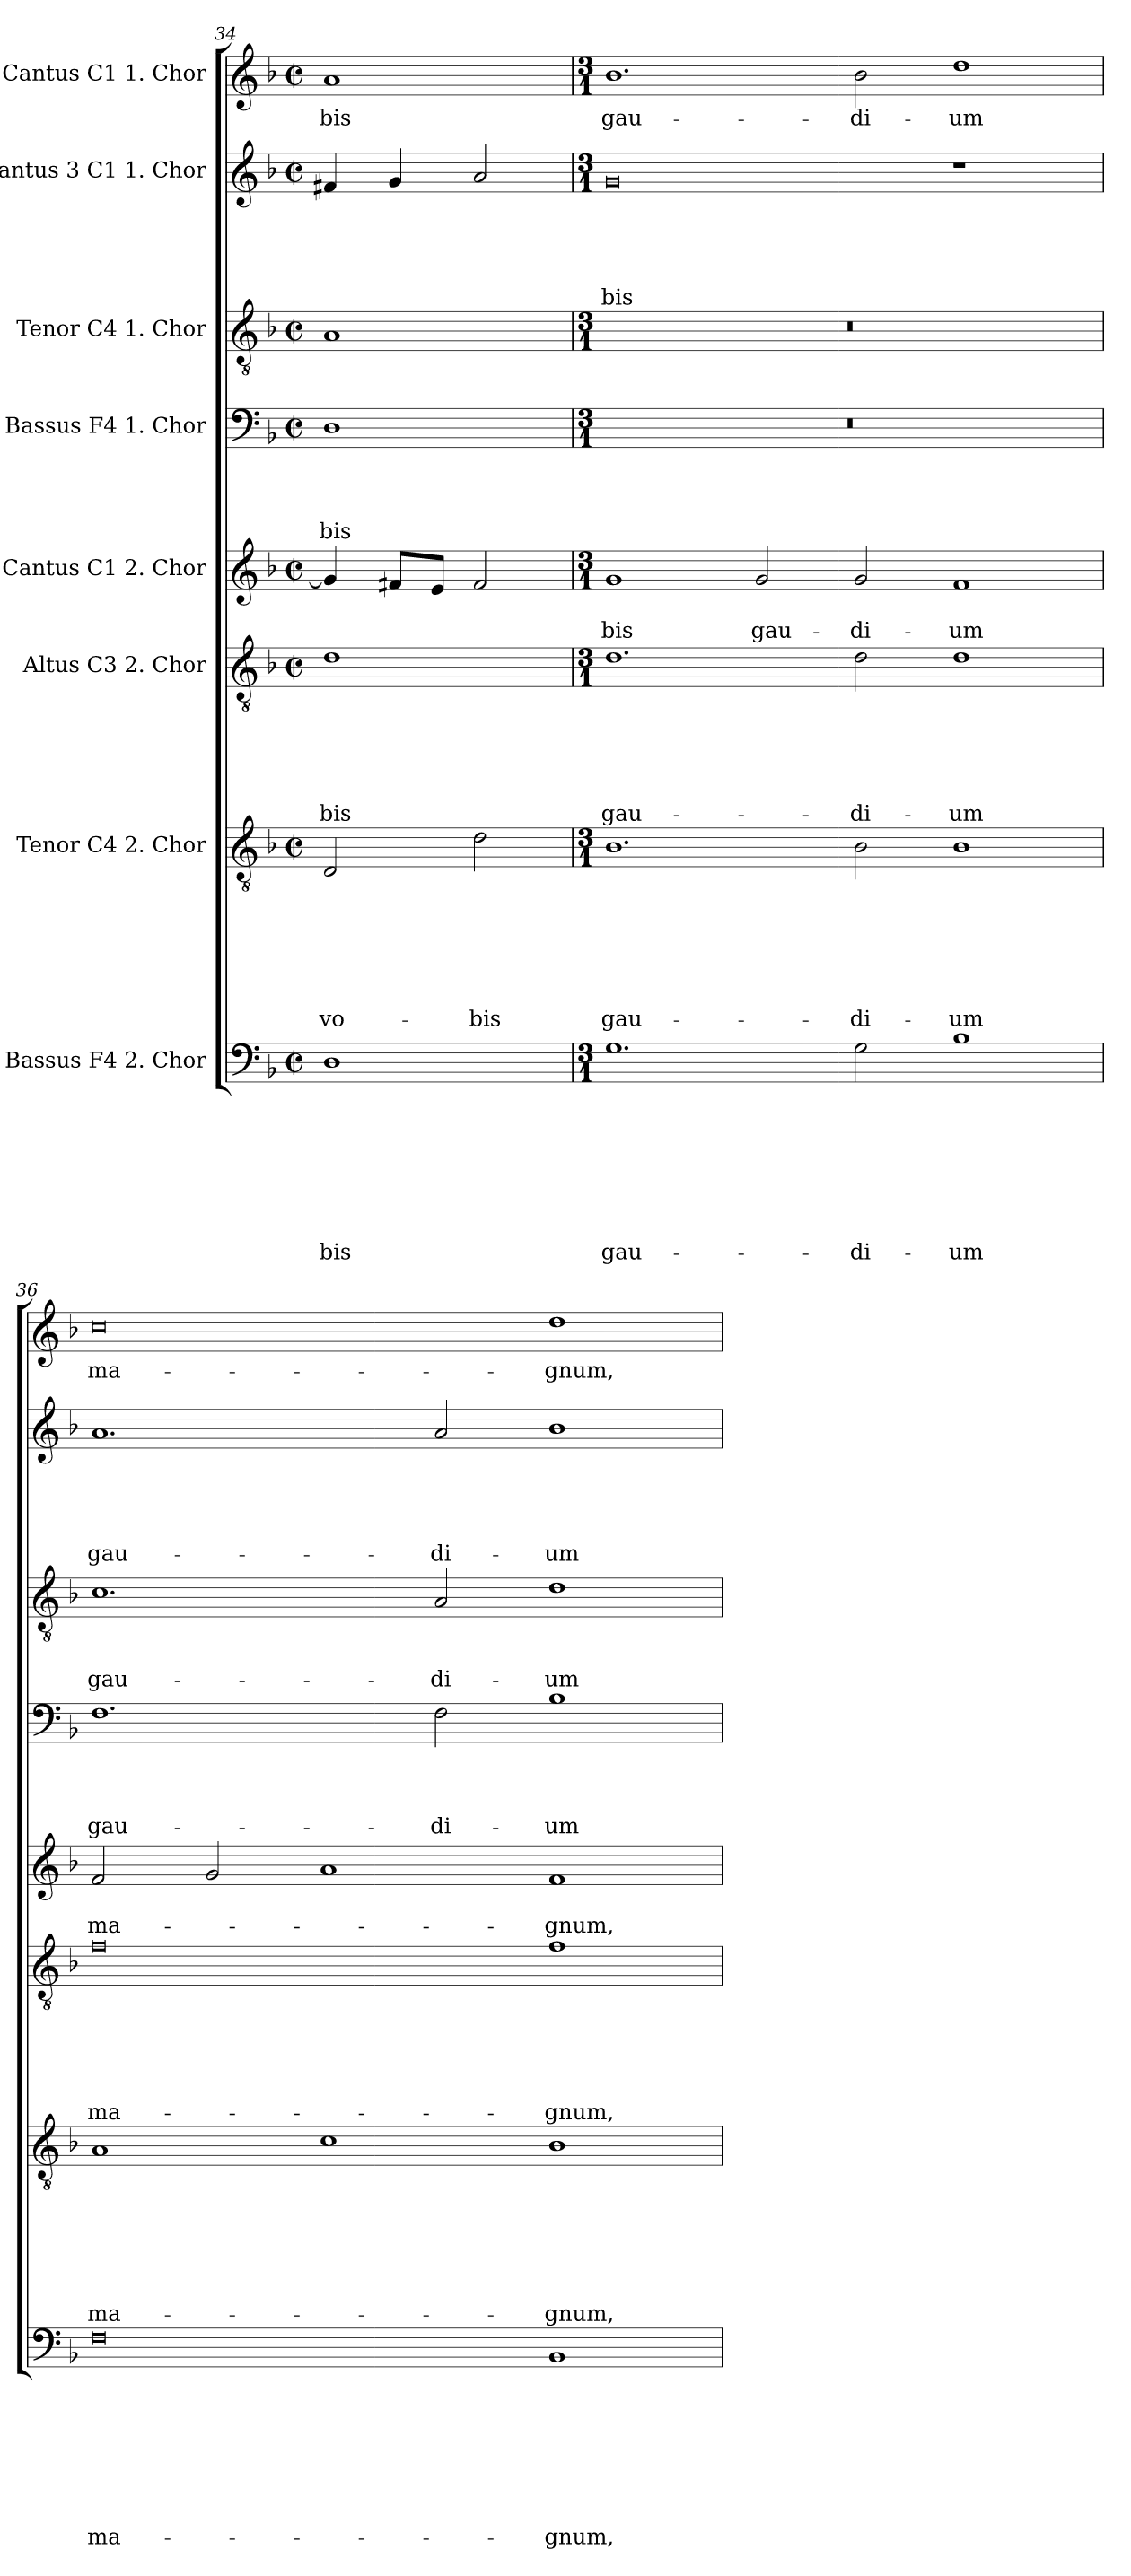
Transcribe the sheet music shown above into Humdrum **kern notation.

**kern	**text	**text	**text	**text	**text	**text	**text	**text	**kern	**text	**text	**text	**text	**text	**text	**text	**kern	**text	**text	**text	**text	**text	**text	**kern	**text	**text	**kern	**text	**text	**text	**text	**kern	**text	**text	**text	**kern	**text	**text	**text	**text	**text	**kern	**text
*part8	*part8	*part8	*part8	*part8	*part8	*part8	*part8	*part8	*part7	*part7	*part7	*part7	*part7	*part7	*part7	*part7	*part6	*part6	*part6	*part6	*part6	*part6	*part6	*part5	*part5	*part5	*part4	*part4	*part4	*part4	*part4	*part3	*part3	*part3	*part3	*part2	*part2	*part2	*part2	*part2	*part2	*part1	*part1
*staff8	*staff8	*staff8	*staff8	*staff8	*staff8	*staff8	*staff8	*staff8	*staff7	*staff7	*staff7	*staff7	*staff7	*staff7	*staff7	*staff7	*staff6	*staff6	*staff6	*staff6	*staff6	*staff6	*staff6	*staff5	*staff5	*staff5	*staff4	*staff4	*staff4	*staff4	*staff4	*staff3	*staff3	*staff3	*staff3	*staff2	*staff2	*staff2	*staff2	*staff2	*staff2	*staff1	*staff1
*I"Bassus  F4 2. Chor	*	*	*	*	*	*	*	*	*I"Tenor  C4 2. Chor	*	*	*	*	*	*	*	*I"Altus  C3 2. Chor	*	*	*	*	*	*	*I"Cantus   C1 2. Chor	*	*	*I"Bassus  F4 1. Chor	*	*	*	*	*I"Tenor  C4 1. Chor	*	*	*	*I"Cantus 3 C1 1. Chor	*	*	*	*	*	*I"Cantus  C1 1. Chor	*
*clefF4	*	*	*	*	*	*	*	*	*clefGv2	*	*	*	*	*	*	*	*clefGv2	*	*	*	*	*	*	*clefG2	*	*	*clefF4	*	*	*	*	*clefGv2	*	*	*	*clefG2	*	*	*	*	*	*clefG2	*
*k[b-]	*	*	*	*	*	*	*	*	*k[b-]	*	*	*	*	*	*	*	*k[b-]	*	*	*	*	*	*	*k[b-]	*	*	*k[b-]	*	*	*	*	*k[b-]	*	*	*	*k[b-]	*	*	*	*	*	*k[b-]	*
*F:	*	*	*	*	*	*	*	*	*F:	*	*	*	*	*	*	*	*F:	*	*	*	*	*	*	*F:	*	*	*F:	*	*	*	*	*F:	*	*	*	*F:	*	*	*	*	*	*F:	*
*M2/2	*	*	*	*	*	*	*	*	*M2/2	*	*	*	*	*	*	*	*M2/2	*	*	*	*	*	*	*M2/2	*	*	*M2/2	*	*	*	*	*M2/2	*	*	*	*M2/2	*	*	*	*	*	*M2/2	*
*met(c|)	*	*	*	*	*	*	*	*	*met(c|)	*	*	*	*	*	*	*	*met(c|)	*	*	*	*	*	*	*met(c|)	*	*	*met(c|)	*	*	*	*	*met(c|)	*	*	*	*met(c|)	*	*	*	*	*	*met(c|)	*
=34	=34	=34	=34	=34	=34	=34	=34	=34	=34	=34	=34	=34	=34	=34	=34	=34	=34	=34	=34	=34	=34	=34	=34	=34	=34	=34	=34	=34	=34	=34	=34	=34	=34	=34	=34	=34	=34	=34	=34	=34	=34	=34	=34
1D	.	.	.	.	.	.	.	-bis	2D/	.	.	.	.	.	.	vo-	1d	.	.	.	.	.	-bis	4g/]	.	.	1D	.	.	.	-bis	1A	.	.	.	4f#X/	.	.	.	.	.	1a	-bis
.	.	.	.	.	.	.	.	.	.	.	.	.	.	.	.	.	.	.	.	.	.	.	.	8f#X/L	.	.	.	.	.	.	.	.	.	.	.	4g/	.	.	.	.	.	.	.
.	.	.	.	.	.	.	.	.	.	.	.	.	.	.	.	.	.	.	.	.	.	.	.	8e/J	.	.	.	.	.	.	.	.	.	.	.	.	.	.	.	.	.	.	.
.	.	.	.	.	.	.	.	.	2d\	.	.	.	.	.	.	-bis	.	.	.	.	.	.	.	2f#/	.	.	.	.	.	.	.	.	.	.	.	2a/	.	.	.	.	.	.	.
!!LO:LB:g=z
=35	=35	=35	=35	=35	=35	=35	=35	=35	=35	=35	=35	=35	=35	=35	=35	=35	=35	=35	=35	=35	=35	=35	=35	=35	=35	=35	=35	=35	=35	=35	=35	=35	=35	=35	=35	=35	=35	=35	=35	=35	=35	=35	=35
*M3/1	*	*	*	*	*	*	*	*	*M3/1	*	*	*	*	*	*	*	*M3/1	*	*	*	*	*	*	*M3/1	*	*	*M3/1	*	*	*	*	*M3/1	*	*	*	*M3/1	*	*	*	*	*	*M3/1	*
1.G	.	.	.	.	.	.	.	gau-	1.B-	.	.	.	.	.	.	gau-	1.d	.	.	.	.	.	gau-	1g	.	-bis	0.r	.	.	.	.	0.r	.	.	.	0g	.	.	.	.	-bis	1.b-	gau-
.	.	.	.	.	.	.	.	.	.	.	.	.	.	.	.	.	.	.	.	.	.	.	.	2g/	.	gau-	.	.	.	.	.	.	.	.	.	.	.	.	.	.	.	.	.
2G\	.	.	.	.	.	.	.	-di-	2B-\	.	.	.	.	.	.	-di-	2d\	.	.	.	.	.	-di-	2g/	.	-di-	.	.	.	.	.	.	.	.	.	.	.	.	.	.	.	2b-\	-di-
1B-	.	.	.	.	.	.	.	-um	1B-	.	.	.	.	.	.	-um	1d	.	.	.	.	.	-um	1f	.	-um	.	.	.	.	.	.	.	.	.	1r	.	.	.	.	.	1dd	-um
=36	=36	=36	=36	=36	=36	=36	=36	=36	=36	=36	=36	=36	=36	=36	=36	=36	=36	=36	=36	=36	=36	=36	=36	=36	=36	=36	=36	=36	=36	=36	=36	=36	=36	=36	=36	=36	=36	=36	=36	=36	=36	=36	=36
0F	.	.	.	.	.	.	.	ma-	1A	.	.	.	.	.	.	ma-	0f	.	.	.	.	.	ma-	2f/	.	ma-	1.F	.	.	.	gau-	1.c	.	.	gau-	1.a	.	.	.	.	gau-	0cc	ma-
.	.	.	.	.	.	.	.	.	.	.	.	.	.	.	.	.	.	.	.	.	.	.	.	2g/	.	.	.	.	.	.	.	.	.	.	.	.	.	.	.	.	.	.	.
.	.	.	.	.	.	.	.	.	1c	.	.	.	.	.	.	.	.	.	.	.	.	.	.	1a	.	.	.	.	.	.	.	.	.	.	.	.	.	.	.	.	.	.	.
.	.	.	.	.	.	.	.	.	.	.	.	.	.	.	.	.	.	.	.	.	.	.	.	.	.	.	2F\	.	.	.	-di-	2A/	.	.	-di-	2a/	.	.	.	.	-di-	.	.
1BB-	.	.	.	.	.	.	.	-gnum,	1B-	.	.	.	.	.	.	-gnum,	1f	.	.	.	.	.	-gnum,	1f	.	-gnum,	1B-	.	.	.	-um	1d	.	.	-um	1b-	.	.	.	.	-um	1dd	-gnum,
=	=	=	=	=	=	=	=	=	=	=	=	=	=	=	=	=	=	=	=	=	=	=	=	=	=	=	=	=	=	=	=	=	=	=	=	=	=	=	=	=	=	=	=
*-	*-	*-	*-	*-	*-	*-	*-	*-	*-	*-	*-	*-	*-	*-	*-	*-	*-	*-	*-	*-	*-	*-	*-	*-	*-	*-	*-	*-	*-	*-	*-	*-	*-	*-	*-	*-	*-	*-	*-	*-	*-	*-	*-
